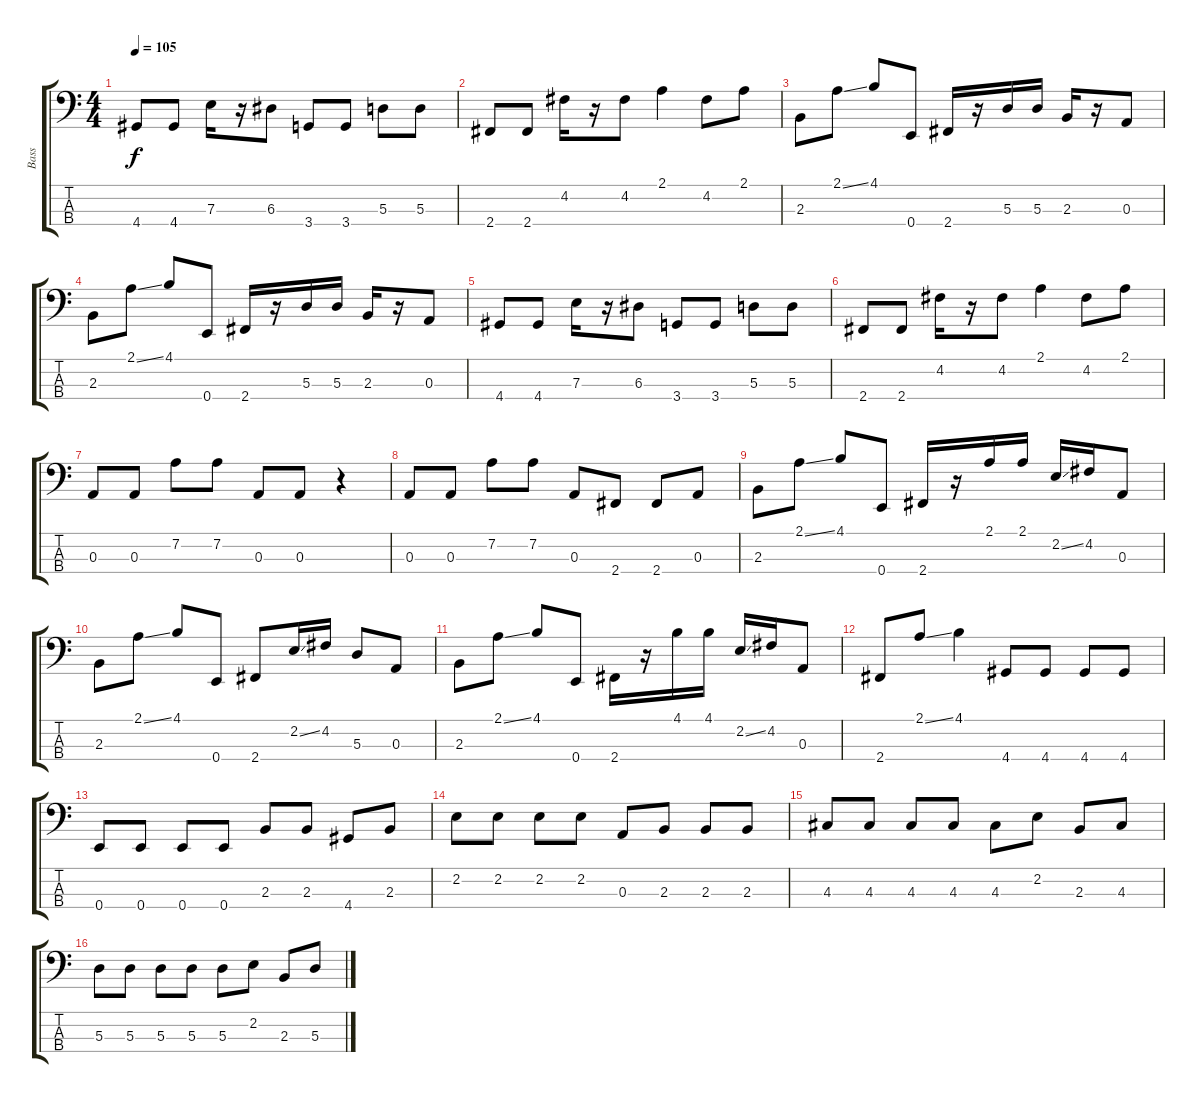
\track ("Bass" "Bass") {instrument electricbassfinger}
\staff {score tabs}
\tuning (G2 D2 A1 E1) {hide}
\ts (4 4)
\tempo 105
\clef f4
\ks c
4.4.8{dy f} 4.4.8 7.3.16 r.16 6.3.8 3.4.8 3.4.8 5.3.8 5.3.8 |
2.4.8 2.4.8 4.2.16 r.16 4.2.8 2.1.4 4.2.8 2.1.8 |
2.3.8 2.1{ss}.8 4.1.8 0.4.8 2.4.16 r.16 5.3.16 5.3.16 2.3.16 r.16 0.3.8 |
2.3.8 2.1{ss}.8 4.1.8 0.4.8 2.4.16 r.16 5.3.16 5.3.16 2.3.16 r.16 0.3.8 |
4.4.8 4.4.8 7.3.16 r.16 6.3.8 3.4.8 3.4.8 5.3.8 5.3.8 |
2.4.8 2.4.8 4.2.16 r.16 4.2.8 2.1.4 4.2.8 2.1.8 |
0.3.8 0.3.8 7.2.8 7.2.8 0.3.8 0.3.8 r.4 |
0.3.8 0.3.8 7.2.8 7.2.8 0.3.8 2.4.8 2.4.8 0.3.8 |
2.3.8 2.1{ss}.8 4.1.8 0.4.8 2.4.16 r.16 2.1.16 2.1.16 2.2{ss}.16 4.2.16 0.3.8 |
2.3.8 2.1{ss}.8 4.1.8 0.4.8 2.4.8 2.2{ss}.16 4.2.16 5.3.8 0.3.8 |
2.3.8 2.1{ss}.8 4.1.8 0.4.8 2.4.16 r.16 4.1.16 4.1.16 2.2{ss}.16 4.2.16 0.3.8 |
2.4.8 2.1{ss}.8 4.1.4 4.4.8 4.4.8 4.4.8 4.4.8 |
0.4.8 0.4.8 0.4.8 0.4.8 2.3.8 2.3.8 4.4.8 2.3.8 |
2.2.8 2.2.8 2.2.8 2.2.8 0.3.8 2.3.8 2.3.8 2.3.8 |
4.3.8 4.3.8 4.3.8 4.3.8 4.3.8 2.2.8 2.3.8 4.3.8 |
5.3.8 5.3.8 5.3.8 5.3.8 5.3.8 2.2.8 2.3.8 5.3.8
